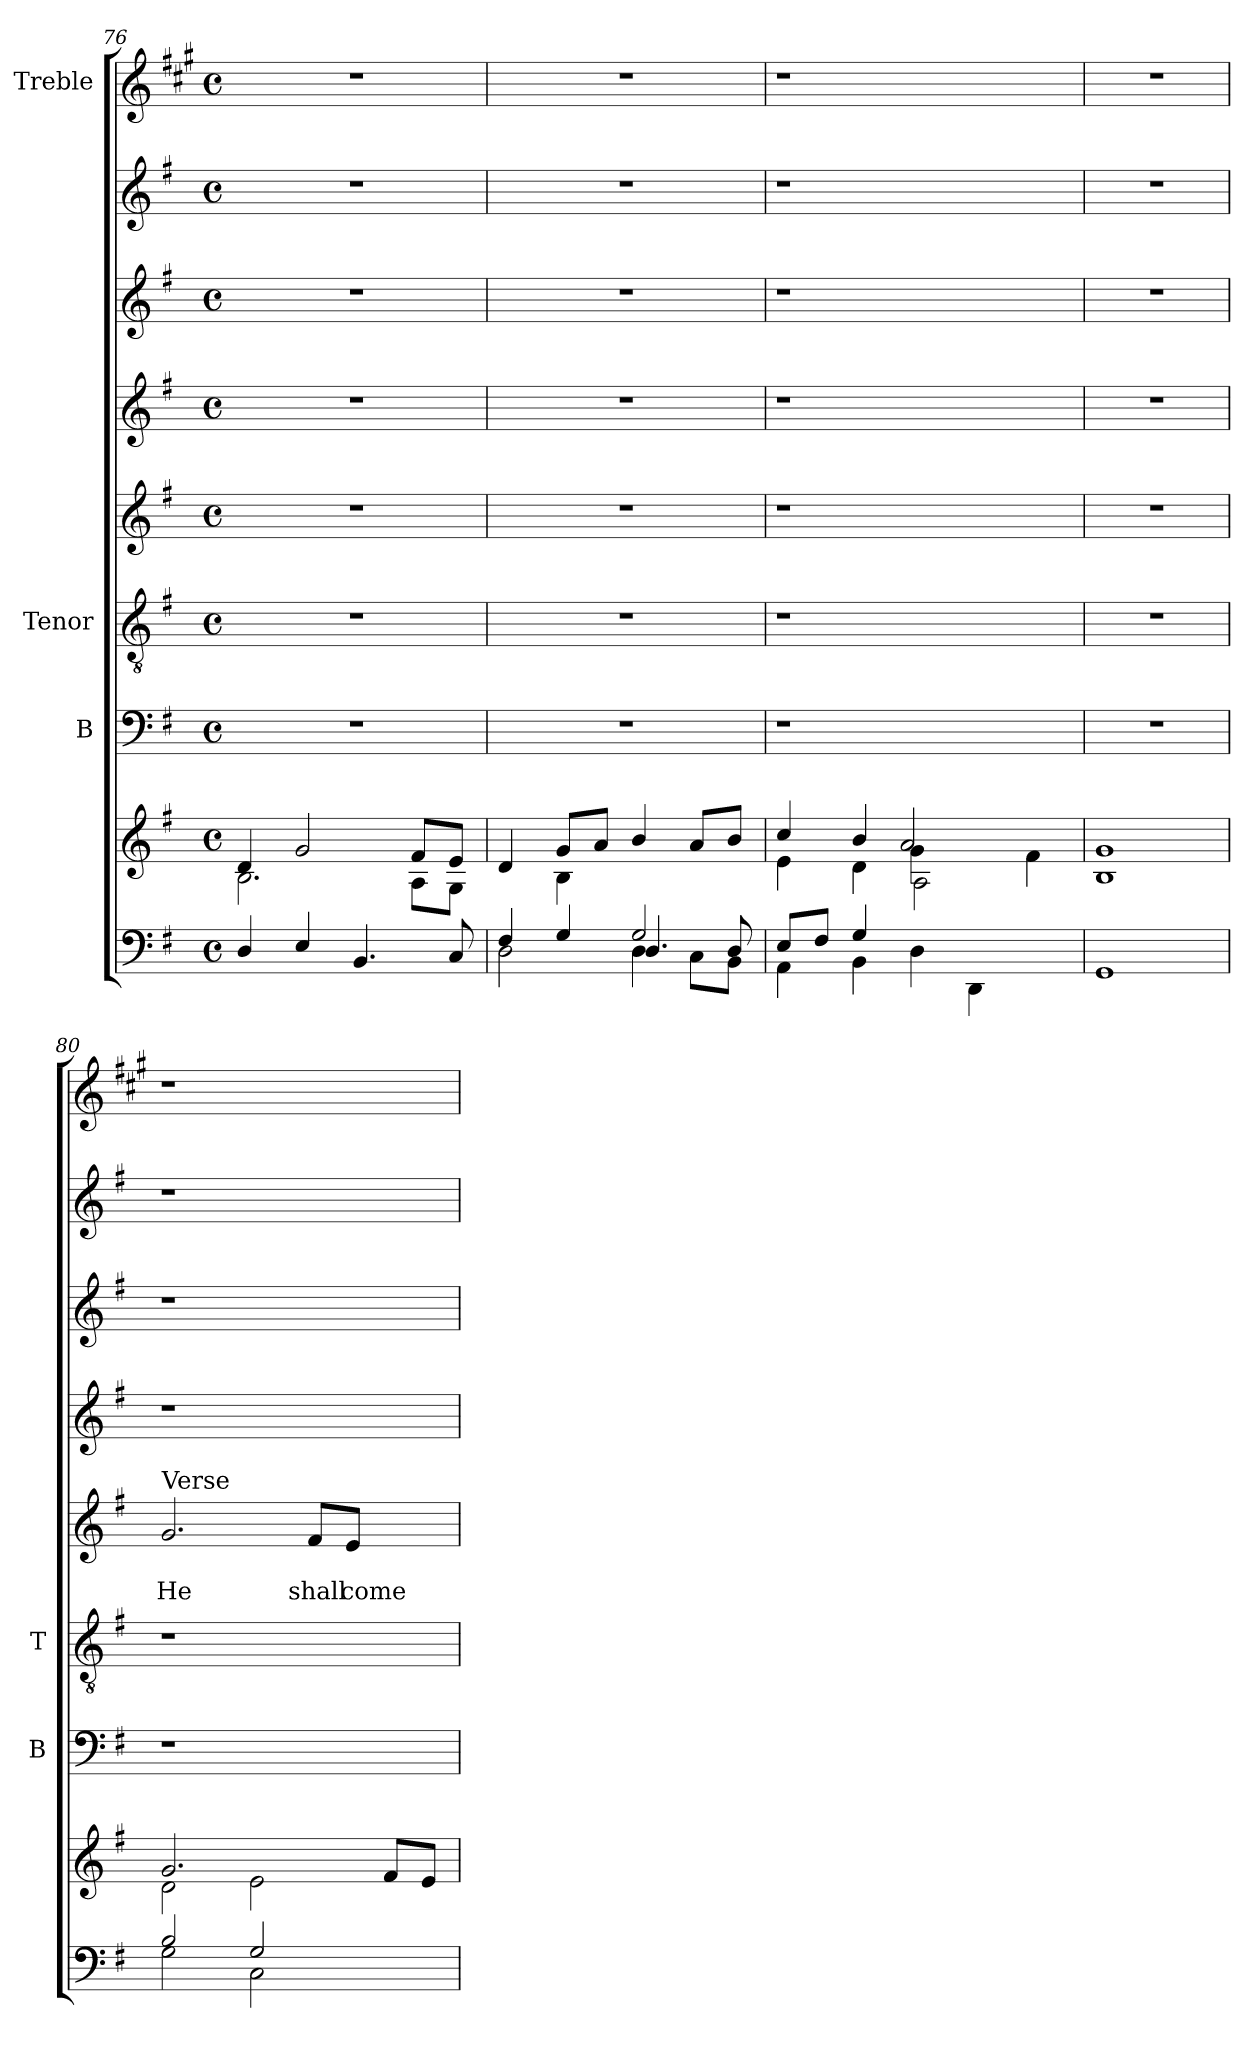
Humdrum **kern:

**kern	**kern	**kern	**kern	**kern	**text	**text	**kern	**kern	**kern	**kern
*part9	*part8	*part7	*part6	*part5	*part5	*part5	*part4	*part3	*part2	*part1
*staff9	*staff8	*staff7	*staff6	*staff5	*staff5	*staff5	*staff4	*staff3	*staff2	*staff1
*	*	*I"B	*I"Tenor	*	*	*	*	*	*	*I"Treble
*	*	*I'B	*I'T	*	*	*	*	*	*	*
*clefF4	*clefG2	*clefF4	*clefGv2	*clefG2	*	*	*clefG2	*clefG2	*clefG2	*clefG2
*	*	*	*	*	*	*	*	*	*	*ITrd1c2
*k[f#]	*k[f#]	*k[f#]	*k[f#]	*k[f#]	*	*	*k[f#]	*k[f#]	*k[f#]	*k[f#]
*G:	*G:	*G:	*G:	*G:	*	*	*G:	*G:	*G:	*G:
*M4/4	*M4/4	*M4/4	*M4/4	*M4/4	*	*	*M4/4	*M4/4	*M4/4	*M4/4
*met(c)	*met(c)	*met(c)	*met(c)	*met(c)	*	*	*met(c)	*met(c)	*met(c)	*met(c)
=76	=76	=76	=76	=76	=76	=76	=76	=76	=76	=76
*	*^	*	*	*	*	*	*	*	*	*
4D/	2.B\	4d/	1r	1r	1r	.	.	1r	1r	1r	1r
4E/	.	2g/	.	.	.	.	.	.	.	.	.
4.BB/	.	.	.	.	.	.	.	.	.	.	.
.	8A\L	8f#/L	.	.	.	.	.	.	.	.	.
8C/	8G\J	8e/J	.	.	.	.	.	.	.	.	.
=77	=77	=77	=77	=77	=77	=77	=77	=77	=77	=77	=77
*^	*	*	*	*	*	*	*	*	*	*	*
*	*^	*	*	*	*	*	*	*	*	*	*	*
2D\	4F#/	2ryy	4d/	4ryy	1r	1r	1r	.	.	1r	1r	1r	1r
.	4G/	.	8g/L	4B\	.	.	.	.	.	.	.	.	.
.	.	.	8a/J	.	.	.	.	.	.	.	.	.	.
4D\	4.D/	2G/	4ryy	4b/	.	.	.	.	.	.	.	.	.
8C\L	.	.	8a/L	4ryy	.	.	.	.	.	.	.	.	.
8BB\J	8D/	.	8b/J	.	.	.	.	.	.	.	.	.	.
*	*v	*v	*	*	*	*	*	*	*	*	*	*	*
=78	=78	=78	=78	=78	=78	=78	=78	=78	=78	=78	=78	=78
*	*	*	*^	*	*	*	*	*	*	*	*	*
4AA\	8E/L	4e\	4cc/	2ryy	1r	1r	1r	.	.	1r	1r	1r	1r
.	8F#/J	.	.	.	.	.	.	.	.	.	.	.	.
4BB\	4G/	4d\	4b/	.	.	.	.	.	.	.	.	.	.
4D\	4ryy	4g\	2a/	2A\	.	.	.	.	.	.	.	.	.
4DD\	2ryy	2ryy	.	.	.	.	.	.	.	.	.	.	.
4ryy	.	.	4ryy	4f#\	4ryy	4ryy	4ryy	.	.	4ryy	4ryy	4ryy	4ryy
*v	*v	*	*	*	*	*	*	*	*	*	*	*	*
*	*v	*v	*v	*	*	*	*	*	*	*	*	*
=79	=79	=79	=79	=79	=79	=79	=79	=79	=79	=79
1GG	1B 1g	1r	1r	1r	.	.	1r	1r	1r	1r
=80	=80	=80	=80	=80	=80	=80	=80	=80	=80	=80
*^	*^	*	*	*	*	*	*	*	*	*
!	!	!	!	!	!	!LO:TX:a:t=Verse	!	!	!	!	!	!
!	!	!	!	!LO:N:vis=1	!LO:N:vis=1	!	!	!LO:LY:b	!LO:N:vis=1	!LO:N:vis=1	!	!
2B/	2G\	2d\	2.g/	1r	1r	2.g/	.	He	1r	1r	1r	1r
2G/	2C\	2e\	.	.	.	.	.	.	.	.	.	.
!	!	!	!	!	!	!	!	!LO:LY:b	!	!	!	!
.	.	.	4ryy	.	.	8f#/L	.	shall	.	.	.	.
!	!	!	!	!	!	!	!	!LO:LY:b	!	!	!	!
.	.	.	.	.	.	8e/J	.	come	.	.	.	.
4ryy	4ryy	4ryy	8f#/L	4ryy	4ryy	4ryy	.	.	4ryy	4ryy	4ryy	4ryy
.	.	.	8e/J	.	.	.	.	.	.	.	.	.
*v	*v	*	*	*	*	*	*	*	*	*	*	*
*	*v	*v	*	*	*	*	*	*	*	*	*
=	=	=	=	=	=	=	=	=	=	=
*-	*-	*-	*-	*-	*-	*-	*-	*-	*-	*-
